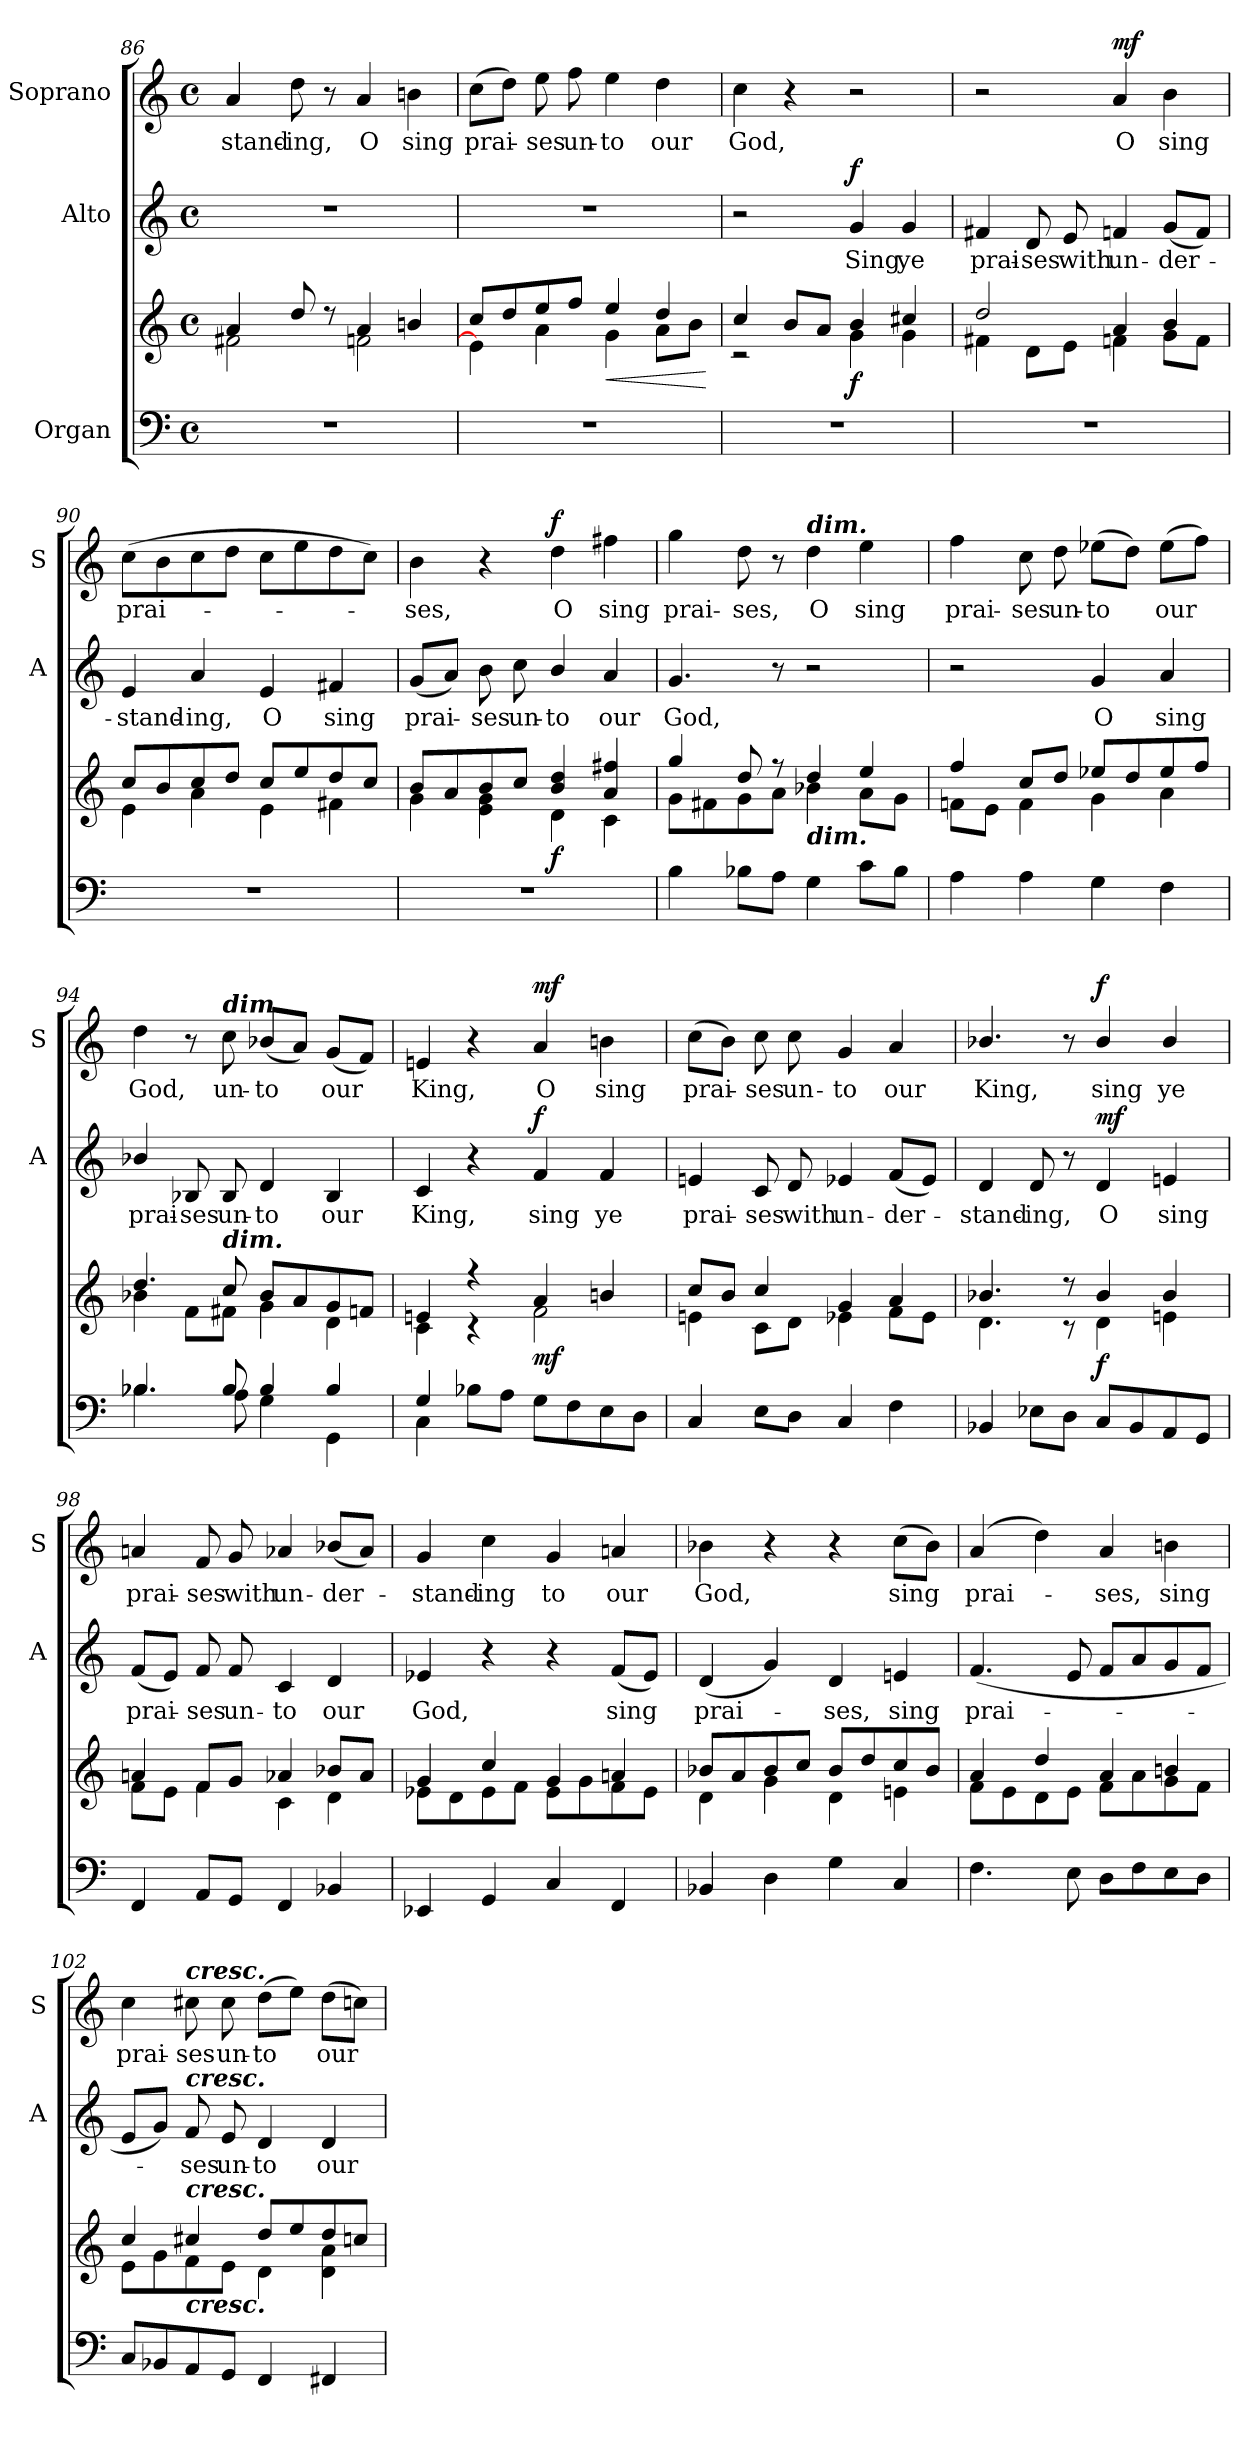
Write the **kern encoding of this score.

**kern	**kern	**dynam	**kern	**text	**dynam	**kern	**text	**dynam
*part3	*part3	*part3	*part2	*part2	*part2	*part1	*part1	*part1
*staff4	*staff3	*staff3/4	*staff2	*staff2	*staff2	*staff1	*staff1	*staff1
*I"Organ	*	*	*I"Alto	*	*	*I"Soprano	*	*
*	*	*	*I'A	*	*	*I'S	*	*
*clefF4	*clefG2	*	*clefG2	*	*	*clefG2	*	*
*k[]	*k[]	*	*k[]	*	*	*k[]	*	*
*C:	*C:	*	*C:	*	*	*C:	*	*
*M4/4	*M4/4	*	*M4/4	*	*	*M4/4	*	*
*met(c)	*met(c)	*	*met(c)	*	*	*met(c)	*	*
=86	=86	=86	=86	=86	=86	=86	=86	=86
*	*^	*	*	*	*	*	*	*
!	!	!	!	!	!	!	!	!LO:LY:b	!
1r	4a/	2f#X\	.	1r	.	.	4a/	stand-	.
!	!	!	!	!	!	!	!	!LO:LY:b	!
.	8dd/	.	.	.	.	.	8dd\	-ing,	.
.	8r	.	.	.	.	.	8r	.	.
!	!	!	!	!	!	!	!	!LO:LY:b	!
.	4a/	2fn\	.	.	.	.	4a/	O	.
!	!	!	!	!	!	!	!	!LO:LY:b	!
.	4bn/	.	.	.	.	.	4bn\	sing	.
=87	=87	=87	=87	=87	=87	=87	=87	=87	=87
!	!	!	!	!	!	!	!	!LO:LY:b	!
1r	8cc/L	4e\]	.	1r	.	.	(>8cc\L	prai-	.
.	8dd/	.	.	.	.	.	8dd\J)	.	.
!	!	!	!	!	!	!	!	!LO:LY:b	!
.	8ee/	4a\	.	.	.	.	8ee\	ses	.
!	!	!	!	!	!	!	!	!LO:LY:b	!
.	8ff/J	.	.	.	.	.	8ff\	un-	.
!	!	!	!LO:HP:b	!	!	!	!	!LO:LY:b	!
.	4ee/	4g\	<	.	.	.	4ee\	-to	.
!	!	!	!	!	!	!	!	!LO:LY:b	!
.	4dd/	8a\L	.	.	.	.	4dd\	our	.
.	.	8b\J	.	.	.	.	.	.	.
*	*v	*v	*	*	*	*	*	*	*
.	.	[	.	.	.	.	.	.
=88	=88	=88	=88	=88	=88	=88	=88	=88
*	*^	*	*	*	*	*	*	*
!	!	!	!	!	!	!	!	!LO:LY:b	!
1r	4cc/	2r	.	2r	.	.	4cc\	God,	.
.	8b/L	.	.	.	.	.	4r	.	.
.	8a/J	.	.	.	.	.	.	.	.
!	!	!	!LO:DY:b	!	!LO:LY:b	!LO:DY:b	!	!	!
.	4b/	4g\	f	4g/	Sing	f	2r	.	.
!	!	!	!	!	!LO:LY:b	!	!	!	!
.	4cc#X/	4g\	.	4g/	ye	.	.	.	.
!!LO:LB:g=z
=89	=89	=89	=89	=89	=89	=89	=89	=89	=89
!	!	!	!	!	!LO:LY:b	!	!	!	!
1r	2dd/	4f#X\	.	4f#X/	prai-	.	2r	.	.
!	!	!	!	!	!LO:LY:b	!	!	!	!
.	.	8d\L	.	8d/	-ses	.	.	.	.
!	!	!	!	!	!LO:LY:b	!	!	!	!
.	.	8e\J	.	8e/	with	.	.	.	.
!	!	!	!	!	!LO:LY:b	!	!	!LO:LY:b	!LO:DY:b
.	4a/	4fn\	.	4fn/	un-	.	4a/	O	mf
!	!	!	!	!	!LO:LY:b	!	!	!LO:LY:b	!
.	4b/	8g\L	.	(<8g/L	-der-	.	4b\	sing	.
.	.	8f\J	.	8f/J)	.	.	.	.	.
=90	=90	=90	=90	=90	=90	=90	=90	=90	=90
!	!	!	!	!	!LO:LY:b	!	!	!LO:LY:b	!
1r	8cc/L	4e\	.	4e/	stand-	.	(>8cc\L	prai-	.
.	8b/	.	.	.	.	.	8b\	.	.
!	!	!	!	!	!LO:LY:b	!	!	!	!
.	8cc/	4a\	.	4a/	-ing,	.	8cc\	.	.
.	8dd/J	.	.	.	.	.	8dd\J	.	.
!	!	!	!	!	!LO:LY:b	!	!	!	!
.	8cc/L	4e\	.	4e/	O	.	8cc\L	.	.
.	8ee/	.	.	.	.	.	8ee\	.	.
!	!	!	!	!	!LO:LY:b	!	!	!	!
.	8dd/	4f#X\	.	4f#X/	sing	.	8dd\	.	.
.	8cc/J	.	.	.	.	.	8cc\J)	.	.
=91	=91	=91	=91	=91	=91	=91	=91	=91	=91
!	!	!	!	!	!LO:LY:b	!	!	!LO:LY:b	!
1r	8b/L	4g\	.	(<8g/L	prai-	.	4b\	ses,	.
.	8a/	.	.	8a/J)	.	.	.	.	.
!	!	!	!	!	!LO:LY:b	!	!	!	!
.	8b/	4e\ 4g\	.	8b\	ses	.	4r	.	.
!	!	!	!	!	!LO:LY:b	!	!	!	!
.	8cc/J	.	.	8cc\	un-	.	.	.	.
!	!	!	!LO:DY:b	!	!LO:LY:b	!	!	!LO:LY:b	!LO:DY:b
.	4b/ 4dd/	4d\	f	4b/	-to	.	4dd\	O	f
!	!	!	!	!	!LO:LY:b	!	!	!LO:LY:b	!
.	4a/ 4ff#X/	4c\	.	4a/	our	.	4ff#X\	sing	.
=92	=92	=92	=92	=92	=92	=92	=92	=92	=92
!	!	!	!	!	!LO:LY:b	!	!	!LO:LY:b	!
4B\	4gg/	8g\L	.	4.g/	God,	.	4gg\	prai-	.
.	.	8f#X\	.	.	.	.	.	.	.
!	!	!	!	!	!	!	!	!LO:LY:b	!
8B-X\L	8dd/	8g\	.	.	.	.	8dd\	-ses,	.
8A\J	8r	8a\J	.	8r	.	.	8r	.	.
!	!	!	!	!	!	!	!LO:TX:a:Bi:t=dim.	!	!
!	!LO:TX:b:Bi:t=dim.	!	!	!	!	!	!	!	!
!	!	!	!	!	!	!	!	!LO:LY:b	!
4G\	4dd/	4b-X\	.	2r	.	.	4dd\	O	.
!	!	!	!	!	!	!	!	!LO:LY:b	!
8c\L	4ee/	8a\L	.	.	.	.	4ee\	sing	.
8B-\J	.	8g\J	.	.	.	.	.	.	.
!!LO:PB:g=z
=93	=93	=93	=93	=93	=93	=93	=93	=93	=93
*^	*	*	*	*	*	*	*	*	*
!	!	!	!	!	!	!	!	!	!LO:LY:b	!
1ryy	4A\	4ff/	8fn\L	.	2r	.	.	4ff\	prai-	.
.	.	.	8e\J	.	.	.	.	.	.	.
!	!	!	!	!	!	!	!	!	!LO:LY:b	!
.	4A\	8cc/L	4f\	.	.	.	.	8cc\	-ses	.
!	!	!	!	!	!	!	!	!	!LO:LY:b	!
.	.	8dd/J	.	.	.	.	.	8dd\	un-	.
!	!	!	!	!	!	!LO:LY:b	!	!	!LO:LY:b	!
.	4G\	8ee-X/L	4g\	.	4g/	O	.	(>8ee-X\L	-to	.
.	.	8dd/	.	.	.	.	.	8dd\J)	.	.
!	!	!	!	!	!	!LO:LY:b	!	!	!LO:LY:b	!
.	4F\	8ee-/	4a\	.	4a/	sing	.	(>8ee-\L	our	.
.	.	8ff/J	.	.	.	.	.	8ff\J)	.	.
=94	=94	=94	=94	=94	=94	=94	=94	=94	=94	=94
!	!	!	!	!	!	!LO:LY:b	!	!	!LO:LY:b	!
4.B-X/	4.B-\	4.dd/	4b-X\	.	4b-X/	prai-	.	4dd\	God,	.
!	!	!	!	!	!	!LO:LY:b	!	!	!	!
.	.	.	8f\L	.	8B-X/	-ses	.	8r	.	.
!	!	!	!	!	!	!	!	!LO:TX:a:Bi:t=dim.	!	!
!	!	!LO:TX:a:Bi:t=dim.	!	!	!	!	!	!	!	!
!	!	!	!	!	!	!LO:LY:b	!	!	!LO:LY:b	!
8B-/	8A\	8cc/	8f#X\J	.	8B-/	un-	.	8cc\	un-	.
!	!	!	!	!	!	!LO:LY:b	!	!	!LO:LY:b	!
4B-/	4G\	8b-/L	4g\	.	4d/	-to	.	(<8b-X/L	-to	.
.	.	8a/	.	.	.	.	.	8a/J)	.	.
!	!	!	!	!	!	!LO:LY:b	!	!	!LO:LY:b	!
4B-/	4GG\	8g/	4d\	.	4B-/	our	.	(<8g/L	our	.
.	.	8fn/J	.	.	.	.	.	8f/J)	.	.
=95	=95	=95	=95	=95	=95	=95	=95	=95	=95	=95
!	!	!	!	!	!	!LO:LY:b	!	!	!LO:LY:b	!
4G/	4C\	4en/	4c\	.	4c/	King,	.	4en/	King,	.
2.ryy	8B-X\L	4r	4r	.	4r	.	.	4r	.	.
.	8A\J	.	.	.	.	.	.	.	.	.
!	!	!	!	!LO:DY:b	!	!LO:LY:b	!LO:DY:b	!	!LO:LY:b	!LO:DY:b
.	8G\L	4a/	2f\	mf	4f/	sing	f	4a/	O	mf
.	8F\	.	.	.	.	.	.	.	.	.
!	!	!	!	!	!	!LO:LY:b	!	!	!LO:LY:b	!
.	8E\	4bn/	.	.	4f/	ye	.	4bn\	sing	.
.	8D\J	.	.	.	.	.	.	.	.	.
=96	=96	=96	=96	=96	=96	=96	=96	=96	=96	=96
!	!	!	!	!	!	!LO:LY:b	!	!	!LO:LY:b	!
4C/	1ryy	8cc/L	4en\	.	4en/	prai-	.	(>8cc\L	prai-	.
.	.	8b/J	.	.	.	.	.	8b\J)	.	.
!	!	!	!	!	!	!LO:LY:b	!	!	!LO:LY:b	!
8E\L	.	4cc/	8c\L	.	8c/	-ses	.	8cc\	ses	.
!	!	!	!	!	!	!LO:LY:b	!	!	!LO:LY:b	!
8D\J	.	.	8d\J	.	8d/	with	.	8cc\	un-	.
!	!	!	!	!	!	!LO:LY:b	!	!	!LO:LY:b	!
4C/	.	4g/	4e-X\	.	4e-X/	un-	.	4g/	-to	.
!	!	!	!	!	!	!LO:LY:b	!	!	!LO:LY:b	!
4F\	.	4a/	8f\L	.	(<8f/L	-der-	.	4a/	our	.
.	.	.	8e-\J	.	8e-/J)	.	.	.	.	.
*v	*v	*	*	*	*	*	*	*	*	*
!!LO:LB:g=z
=97	=97	=97	=97	=97	=97	=97	=97	=97	=97
!	!	!	!	!	!LO:LY:b	!	!	!LO:LY:b	!
4BB-X/	4.b-X/	4.d\	.	4d/	stand-	.	4.b-X/	King,	.
!	!	!	!	!	!LO:LY:b	!	!	!	!
8E-X\L	.	.	.	8d/	-ing,	.	.	.	.
8D\J	8r	8r	.	8r	.	.	8r	.	.
!	!	!	!LO:DY:b	!	!LO:LY:b	!LO:DY:b	!	!LO:LY:b	!LO:DY:b
8C/L	4b-/	4d\	f	4d/	O	mf	4b-/	sing	f
8BB-/	.	.	.	.	.	.	.	.	.
!	!	!	!	!	!LO:LY:b	!	!	!LO:LY:b	!
8AA/	4b-/	4en\	.	4en/	sing	.	4b-/	ye	.
8GG/J	.	.	.	.	.	.	.	.	.
=98	=98	=98	=98	=98	=98	=98	=98	=98	=98
!	!	!	!	!	!LO:LY:b	!	!	!LO:LY:b	!
4FF/	4an/	8f\L	.	(<8f/L	prai-	.	4an/	prai-	.
.	.	8e\J	.	8e/J)	.	.	.	.	.
!	!	!	!	!	!LO:LY:b	!	!	!LO:LY:b	!
8AA/L	8f/L	4f\	.	8f/	ses	.	8f/	-ses	.
!	!	!	!	!	!LO:LY:b	!	!	!LO:LY:b	!
8GG/J	8g/J	.	.	8f/	un-	.	8g/	with	.
!	!	!	!	!	!LO:LY:b	!	!	!LO:LY:b	!
4FF/	4a-X/	4c\	.	4c/	-to	.	4a-X/	un-	.
!	!	!	!	!	!LO:LY:b	!	!	!LO:LY:b	!
4BB-X/	8b-X/L	4d\	.	4d/	our	.	(<8b-X/L	-der-	.
.	8a-/J	.	.	.	.	.	8a-/J)	.	.
=99	=99	=99	=99	=99	=99	=99	=99	=99	=99
!	!	!	!	!	!LO:LY:b	!	!	!LO:LY:b	!
4EE-X/	4g/	8e-X\L	.	4e-X/	God,	.	4g/	stand-	.
.	.	8d\	.	.	.	.	.	.	.
!	!	!	!	!	!	!	!	!LO:LY:b	!
4GG/	4cc/	8e-\	.	4r	.	.	4cc\	-ing	.
.	.	8f\J	.	.	.	.	.	.	.
!	!	!	!	!	!	!	!	!LO:LY:b	!
4C/	4g/	8e-\L	.	4r	.	.	4g/	to	.
.	.	8g\	.	.	.	.	.	.	.
!	!	!	!	!	!LO:LY:b	!	!	!LO:LY:b	!
4FF/	4an/	8f\	.	(<8f/L	sing	.	4an/	our	.
.	.	8e-\J	.	8e-/J)	.	.	.	.	.
=100	=100	=100	=100	=100	=100	=100	=100	=100	=100
!	!	!	!	!	!LO:LY:b	!	!	!LO:LY:b	!
4BB-X/	8b-X/L	4d\	.	(<4d/	prai-	.	4b-X\	God,	.
.	8a/	.	.	.	.	.	.	.	.
4D\	8b-/	4g\	.	4g/)	.	.	4r	.	.
.	8cc/J	.	.	.	.	.	.	.	.
!	!	!	!	!	!LO:LY:b	!	!	!	!
4G\	8b-/L	4d\	.	4d/	ses,	.	4r	.	.
.	8dd/	.	.	.	.	.	.	.	.
!	!	!	!	!	!LO:LY:b	!	!	!LO:LY:b	!
4C/	8cc/	4en\	.	4en/	sing	.	(>8cc\L	sing	.
.	8b-/J	.	.	.	.	.	8b-\J)	.	.
!!LO:LB:g=z
=101	=101	=101	=101	=101	=101	=101	=101	=101	=101
*^	*	*	*	*	*	*	*	*	*
!	!	!	!	!	!	!LO:LY:b	!	!	!LO:LY:b	!
4.F\	1ryy	4a/	8f\L	.	(<4.f/	prai-	.	(<4a/	prai-	.
.	.	.	8e\	.	.	.	.	.	.	.
.	.	4dd/	8d\	.	.	.	.	4dd\)	.	.
8E\	.	.	8e\J	.	8e/	.	.	.	.	.
!	!	!	!	!	!	!	!	!	!LO:LY:b	!
8D\L	.	4a/	8f\L	.	8f/L	.	.	4a/	ses,	.
8F\	.	.	8a\	.	8a/	.	.	.	.	.
!	!	!	!	!	!	!	!	!	!LO:LY:b	!
8E\	.	4bn/	8g\	.	8g/	.	.	4bn\	sing	.
8D\J	.	.	8f\J	.	8f/J	.	.	.	.	.
=102	=102	=102	=102	=102	=102	=102	=102	=102	=102	=102
!	!	!	!	!	!	!	!	!	!LO:LY:b	!
8C/L	1ryy	4cc/	8e\L	.	8e/L	.	.	4cc\	prai-	.
8BB-X/	.	.	8g\	.	8g/J)	.	.	.	.	.
!	!	!	!	!	!	!	!	!LO:TX:a:Bi:t=cresc.	!	!
!	!	!	!	!	!LO:TX:a:Bi:t=cresc.	!	!	!	!	!
!	!	!LO:TX:b:Bi:t=cresc.	!	!	!	!	!	!	!	!
!	!	!LO:TX:a:Bi:t=cresc.	!	!	!	!	!	!	!	!
!	!	!	!	!	!	!LO:LY:b	!	!	!LO:LY:b	!
8AA/	.	4cc#X/	8f\	.	8f/	ses	.	8cc#X\	-ses	.
!	!	!	!	!	!	!LO:LY:b	!	!	!LO:LY:b	!
8GG/J	.	.	8e\J	.	8e/	un-	.	8cc#\	un-	.
!	!	!	!	!	!	!LO:LY:b	!	!	!LO:LY:b	!
4FF/	.	8dd/L	4d\	.	4d/	-to	.	(>8dd\L	-to	.
.	.	8ee/	.	.	.	.	.	8ee\J)	.	.
!	!	!	!	!	!	!LO:LY:b	!	!	!LO:LY:b	!
4FF#X/	.	8dd/	4d\ 4a\	.	4d/	our	.	(>8dd\L	our	.
.	.	8ccn/J	.	.	.	.	.	8ccn\J)	.	.
*v	*v	*	*	*	*	*	*	*	*	*
*	*v	*v	*	*	*	*	*	*	*
=	=	=	=	=	=	=	=	=
*-	*-	*-	*-	*-	*-	*-	*-	*-
